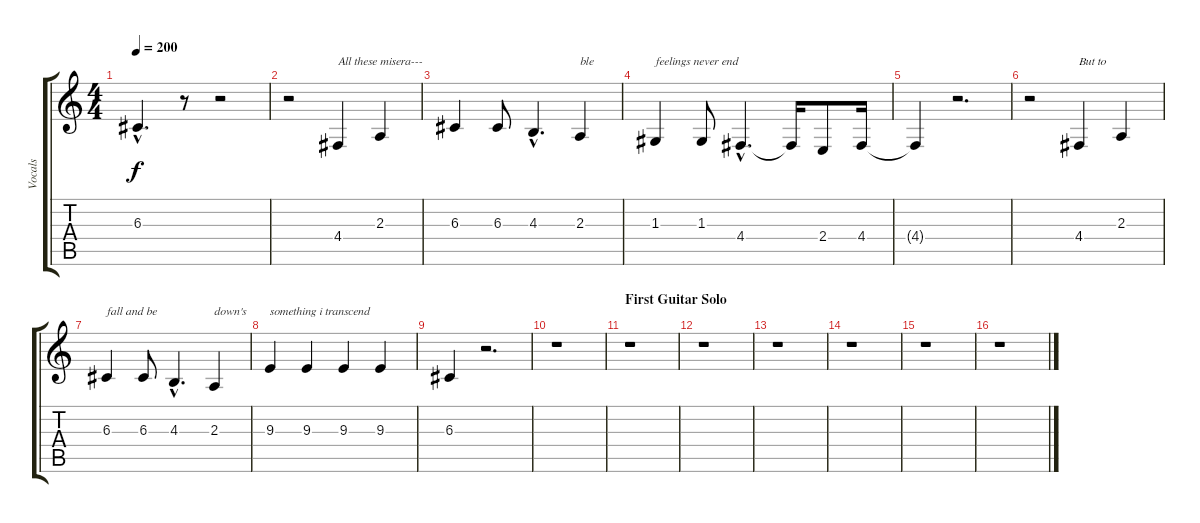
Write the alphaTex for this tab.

\track ("Vocals" "Vocals") {instrument bassoon}
\staff {score tabs}
\tuning (E4 B3 G3 D3 A2 E2) {hide}
\ts (4 4)
\tempo 200
\clef g2
\ks c
6.3{hac t}.4{d dy f} r.8 r.2 |
r.2 4.4.4{txt "All these misera---"} 2.3.4 |
6.3.4 6.3.8 4.3{hac}.4{d} 2.3.4{txt "ble"} |
1.3.4{txt "feelings never end"} 1.3.8 4.4{hac}.4{d} 4.4{t}.16 2.4.8 4.4.16 |
4.4{t}.4 r.2{d} |
r.2 4.4.4{txt "But to"} 2.3.4 |
6.3.4{txt "fall and be"} 6.3.8 4.3{hac}.4{d} 2.3.4{txt "down's"} |
9.3.4{txt "something i transcend"} 9.3.4 9.3.4 9.3.4 |
6.3.4 r.2{d} |
r.1 |
\section ("" "First Guitar Solo")
r.1 |
r.1 |
r.1 |
r.1 |
r.1 |
r.1
